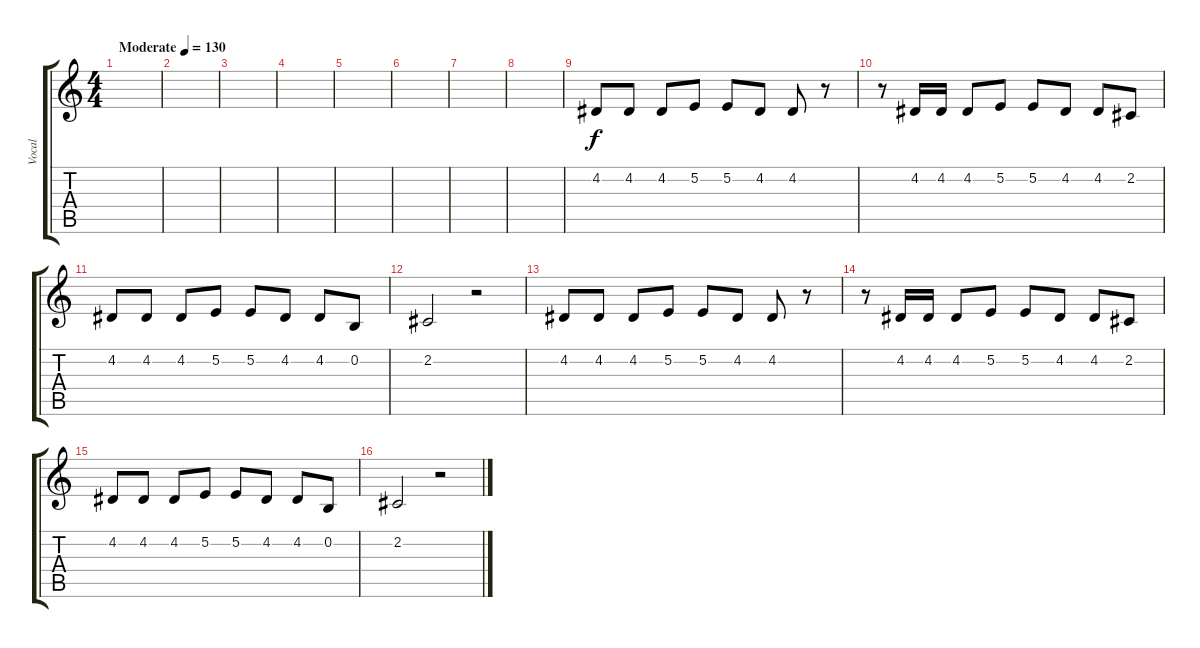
\track ("Vocal" "Vocal") {instrument clarinet}
\staff {score tabs}
\tuning (E4 B3 G3 D3 A2 E2) {hide}
\ts (4 4)
\tempo (130 "Moderate")
\clef g2
\ks c
|
|
|
|
|
|
|
|
4.2.8 4.2.8 4.2.8 5.2.8 5.2.8 4.2.8 4.2.8 r.8 |
r.8 4.2.16 4.2.16 4.2.8 5.2.8 5.2.8 4.2.8 4.2.8 2.2.8 |
4.2.8 4.2.8 4.2.8 5.2.8 5.2.8 4.2.8 4.2.8 0.2.8 |
2.2.2 r.2 |
4.2.8 4.2.8 4.2.8 5.2.8 5.2.8 4.2.8 4.2.8 r.8 |
r.8 4.2.16 4.2.16 4.2.8 5.2.8 5.2.8 4.2.8 4.2.8 2.2.8 |
4.2.8 4.2.8 4.2.8 5.2.8 5.2.8 4.2.8 4.2.8 0.2.8 |
2.2.2 r.2
